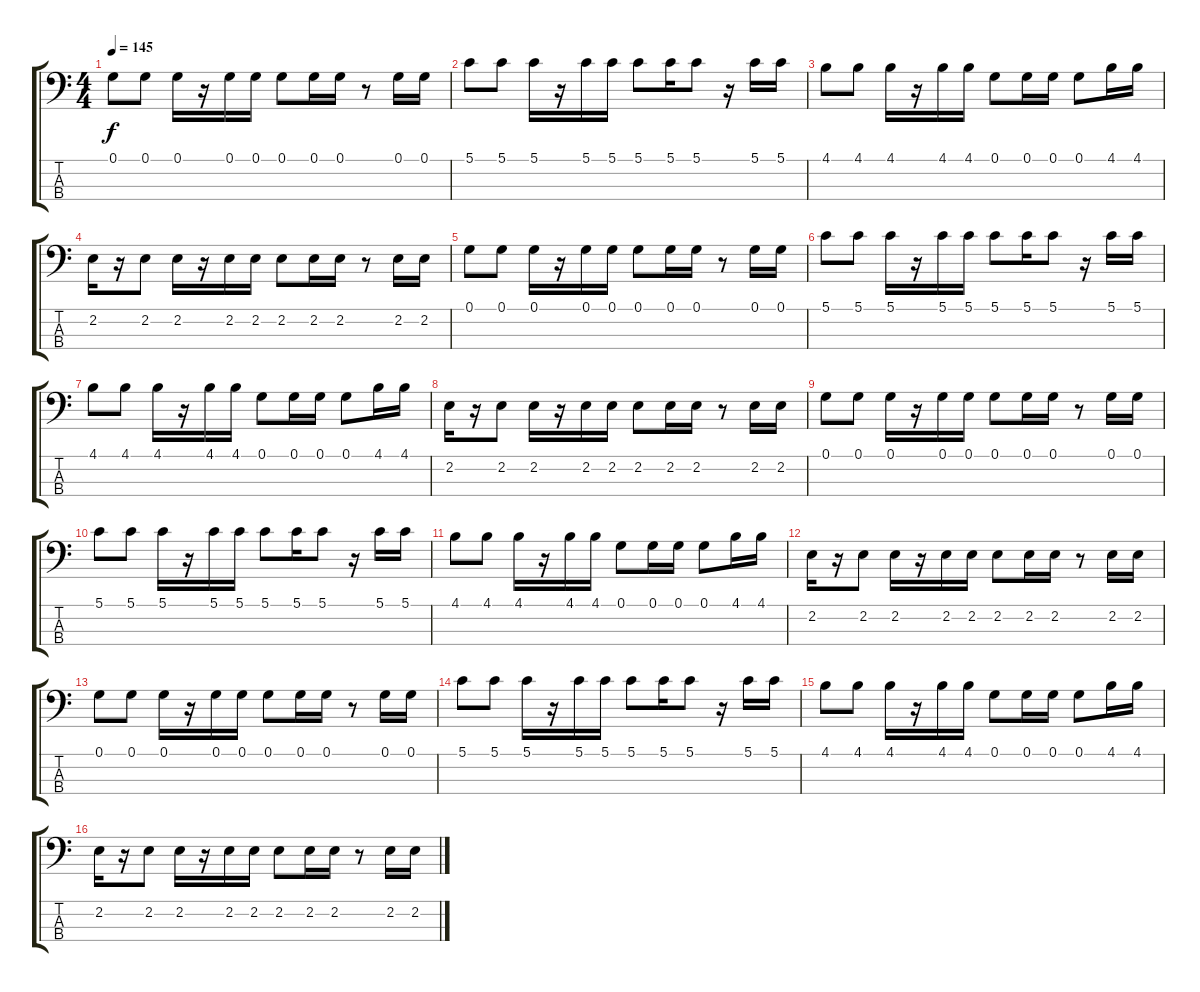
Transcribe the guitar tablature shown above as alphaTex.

\track "" {instrument electricbassfinger}
\staff {score tabs}
\tuning (G2 D2 A1 E1) {hide}
\ts (4 4)
\tempo 145
\clef f4
\ks c
0.1.8{dy f} 0.1.8 0.1.16 r.16 0.1.16 0.1.16 0.1.8 0.1.16 0.1.16 r.8 0.1.16 0.1.16 |
5.1.8 5.1.8 5.1.16 r.16 5.1.16 5.1.16 5.1.8 5.1.16 5.1.8 r.16 5.1.16 5.1.16 |
4.1.8 4.1.8 4.1.16 r.16 4.1.16 4.1.16 0.1.8 0.1.16 0.1.16 0.1.8 4.1.16 4.1.16 |
2.2.16 r.16 2.2.8 2.2.16 r.16 2.2.16 2.2.16 2.2.8 2.2.16 2.2.16 r.8 2.2.16 2.2.16 |
0.1.8 0.1.8 0.1.16 r.16 0.1.16 0.1.16 0.1.8 0.1.16 0.1.16 r.8 0.1.16 0.1.16 |
5.1.8 5.1.8 5.1.16 r.16 5.1.16 5.1.16 5.1.8 5.1.16 5.1.8 r.16 5.1.16 5.1.16 |
4.1.8 4.1.8 4.1.16 r.16 4.1.16 4.1.16 0.1.8 0.1.16 0.1.16 0.1.8 4.1.16 4.1.16 |
2.2.16 r.16 2.2.8 2.2.16 r.16 2.2.16 2.2.16 2.2.8 2.2.16 2.2.16 r.8 2.2.16 2.2.16 |
0.1.8 0.1.8 0.1.16 r.16 0.1.16 0.1.16 0.1.8 0.1.16 0.1.16 r.8 0.1.16 0.1.16 |
5.1.8 5.1.8 5.1.16 r.16 5.1.16 5.1.16 5.1.8 5.1.16 5.1.8 r.16 5.1.16 5.1.16 |
4.1.8 4.1.8 4.1.16 r.16 4.1.16 4.1.16 0.1.8 0.1.16 0.1.16 0.1.8 4.1.16 4.1.16 |
2.2.16 r.16 2.2.8 2.2.16 r.16 2.2.16 2.2.16 2.2.8 2.2.16 2.2.16 r.8 2.2.16 2.2.16 |
0.1.8 0.1.8 0.1.16 r.16 0.1.16 0.1.16 0.1.8 0.1.16 0.1.16 r.8 0.1.16 0.1.16 |
5.1.8 5.1.8 5.1.16 r.16 5.1.16 5.1.16 5.1.8 5.1.16 5.1.8 r.16 5.1.16 5.1.16 |
4.1.8 4.1.8 4.1.16 r.16 4.1.16 4.1.16 0.1.8 0.1.16 0.1.16 0.1.8 4.1.16 4.1.16 |
2.2.16 r.16 2.2.8 2.2.16 r.16 2.2.16 2.2.16 2.2.8 2.2.16 2.2.16 r.8 2.2.16 2.2.16
